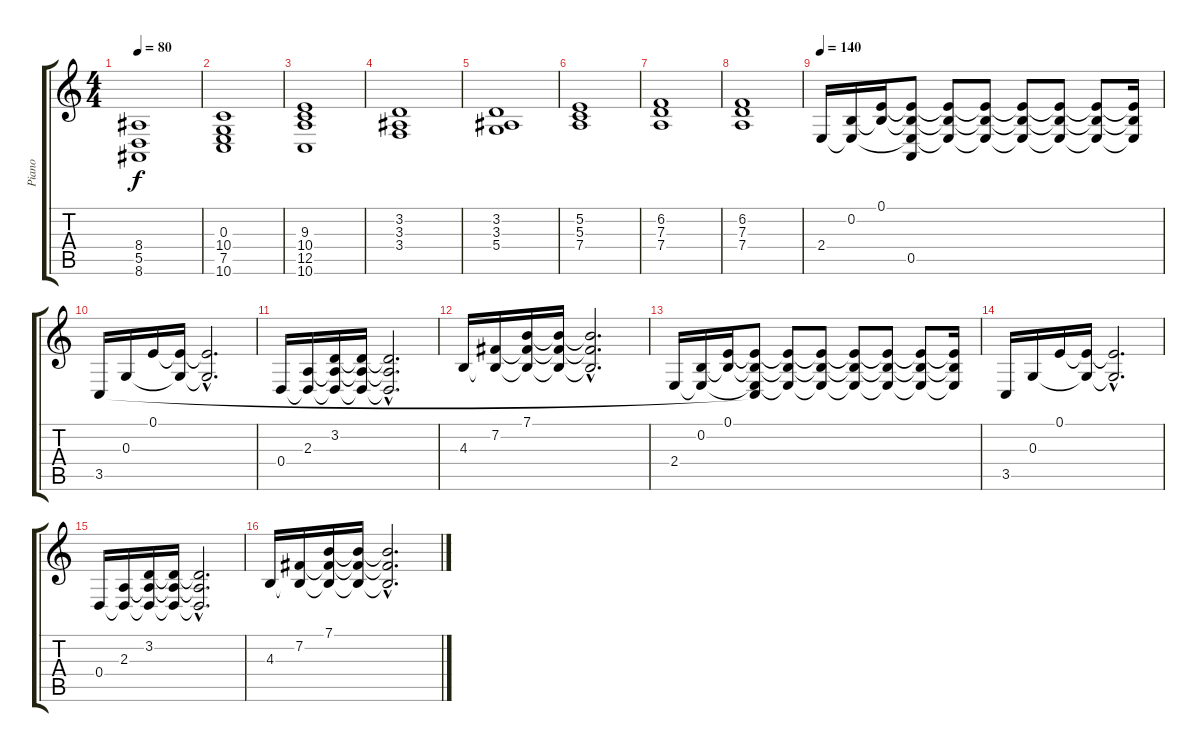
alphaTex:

\track ("Piano" "Piano") {instrument acousticgrandpiano}
\staff {score tabs}
\tuning (E4 B3 G3 D3 A2 D2) {hide}
\ts (4 4)
\tempo 80
\clef g2
\ks c
(8.4 5.5 8.6).1{dy f} |
(0.3 10.4 7.5 10.6).1 |
(9.3 10.4 12.5 10.6).1 |
(3.2 3.3 3.4).1 |
(3.2 3.3 5.4).1 |
(5.2 5.3 7.4).1 |
(6.2 7.3 7.4).1 |
(6.2 7.3 7.4).1 |
\tempo 140
2.4.16 (0.2 2.4{t}).16 (0.1 0.2{t}).16 (0.1{t} 0.2{t} 2.4{t} 0.5).8 (0.1{t} 0.2{t} 2.4{t}).8 (0.1{t} 0.2{t} 2.4{t}).8 (0.1{t} 0.2{t} 2.4{t}).8 (0.1{t} 0.2{t} 2.4{t}).8 (0.1{t} 0.2{t} 2.4{t}).8 (0.1{t} 0.2{t} 2.4{t}).16 |
3.5.16 0.3.16 0.1.16 (0.1{t} 0.3{t}).16 (0.1{hac t} 0.3{hac t}).2{d} |
0.4.16 (2.3 0.4{t}).16 (3.2 2.3{t} 0.4{t}).16 (3.2{t} 2.3{t} 0.4{t}).16 (3.2{hac t} 2.3{hac t} 0.4{hac t}).2{d} |
4.3.16 (7.2 4.3{t}).16 (7.1 7.2{t} 4.3{t}).16 (7.1{t} 7.2{t} 4.3{t}).16 (7.1{hac t} 7.2{hac t} 4.3{hac t}).2{d} |
2.4.16 (0.2 2.4{t}).16 (0.1 0.2{t}).16 (0.1{t} 0.2{t} 2.4{t} 3.5{t}).8 (0.1{t} 0.2{t} 2.4{t}).8 (0.1{t} 0.2{t} 2.4{t}).8 (0.1{t} 0.2{t} 2.4{t}).8 (0.1{t} 0.2{t} 2.4{t}).8 (0.1{t} 0.2{t} 2.4{t}).8 (0.1{t} 0.2{t} 2.4{t}).16 |
3.5.16 0.3.16 0.1.16 (0.1{t} 0.3{t}).16 (0.1{hac t} 0.3{hac t}).2{d} |
0.4.16 (2.3 0.4{t}).16 (3.2 2.3{t} 0.4{t}).16 (3.2{t} 2.3{t} 0.4{t}).16 (3.2{hac t} 2.3{hac t} 0.4{hac t}).2{d} |
4.3.16 (7.2 4.3{t}).16 (7.1 7.2{t} 4.3{t}).16 (7.1{t} 7.2{t} 4.3{t}).16 (7.1{hac t} 7.2{hac t} 4.3{hac t}).2{d}
